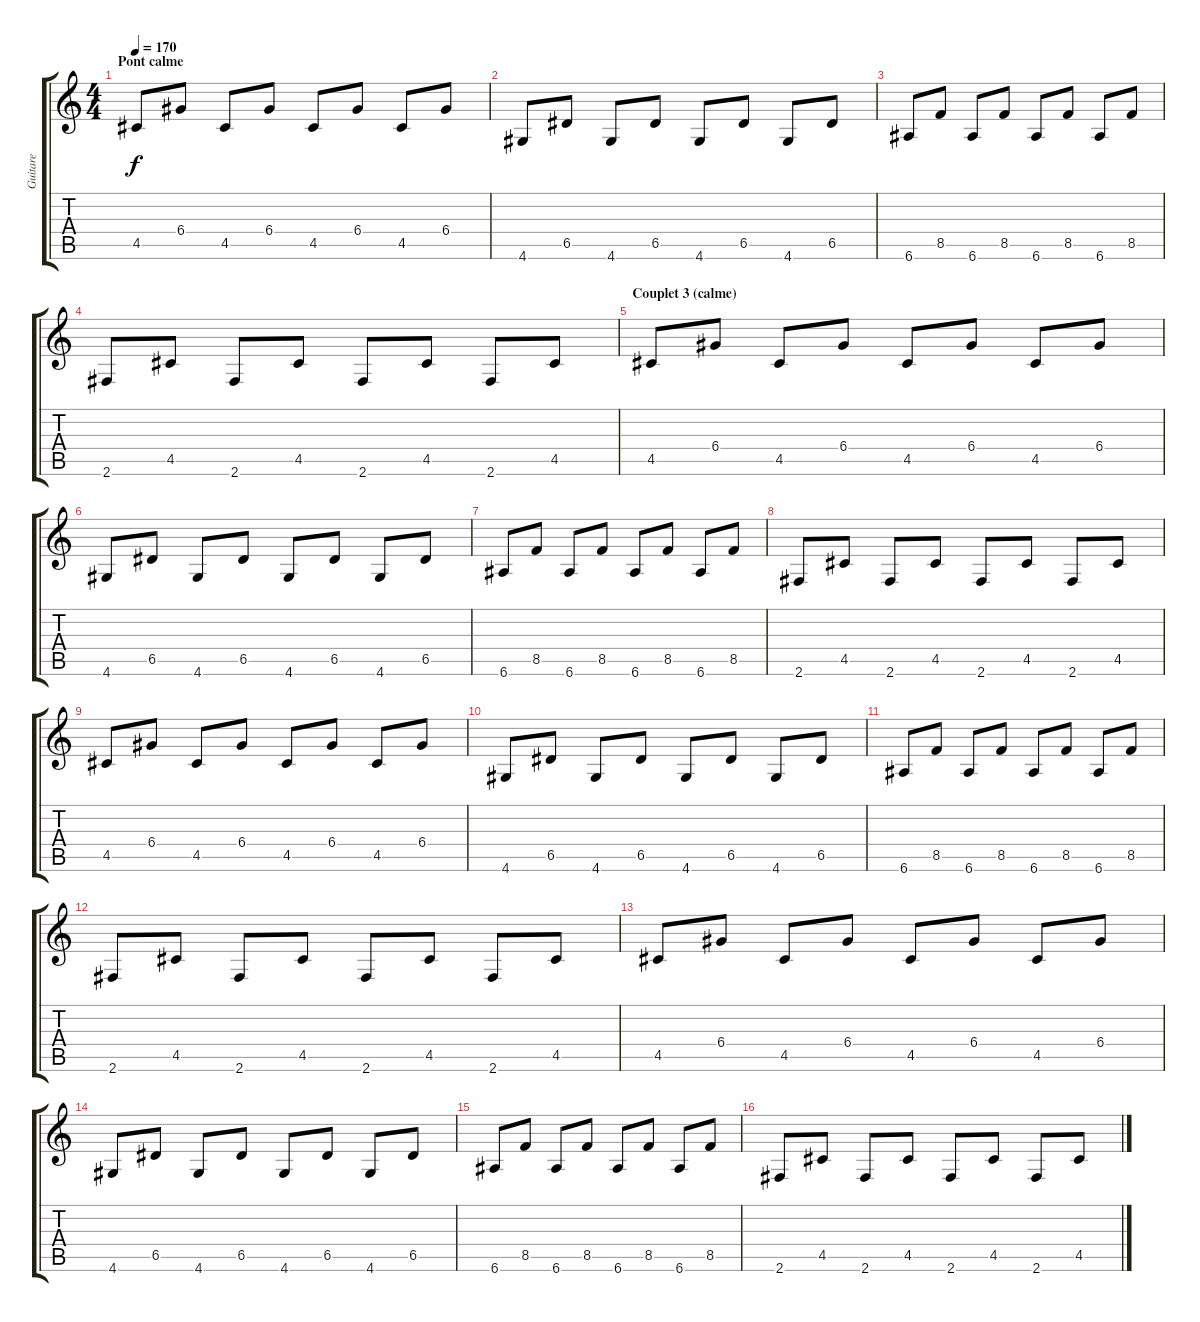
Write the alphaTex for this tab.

\track ("Guitare" "Guitare") {instrument overdrivenguitar}
\staff {score tabs}
\tuning (E4 B3 G3 D3 A2 E2) {hide}
\ts (4 4)
\section ("" "Pont calme")
\tempo 170
\clef g2
\ks c
4.5.8{dy f volume 6 instrument electricguitarclean} 6.4.8 4.5.8 6.4.8 4.5.8 6.4.8 4.5.8 6.4.8 |
4.6.8{volume 9} 6.5.8 4.6.8 6.5.8 4.6.8 6.5.8 4.6.8 6.5.8 |
6.6.8 8.5.8 6.6.8 8.5.8 6.6.8 8.5.8 6.6.8 8.5.8 |
2.6.8 4.5.8 2.6.8 4.5.8 2.6.8 4.5.8 2.6.8 4.5.8 |
\section ("" "Couplet 3 (calme)")
4.5.8 6.4.8 4.5.8 6.4.8 4.5.8 6.4.8 4.5.8 6.4.8 |
4.6.8 6.5.8 4.6.8 6.5.8 4.6.8 6.5.8 4.6.8 6.5.8 |
6.6.8 8.5.8 6.6.8 8.5.8 6.6.8 8.5.8 6.6.8 8.5.8 |
2.6.8 4.5.8 2.6.8 4.5.8 2.6.8 4.5.8 2.6.8 4.5.8 |
4.5.8 6.4.8 4.5.8 6.4.8 4.5.8 6.4.8 4.5.8 6.4.8 |
4.6.8 6.5.8 4.6.8 6.5.8 4.6.8 6.5.8 4.6.8 6.5.8 |
6.6.8 8.5.8 6.6.8 8.5.8 6.6.8 8.5.8 6.6.8 8.5.8 |
2.6.8 4.5.8 2.6.8 4.5.8 2.6.8 4.5.8 2.6.8 4.5.8 |
4.5.8 6.4.8 4.5.8 6.4.8 4.5.8 6.4.8 4.5.8 6.4.8 |
4.6.8 6.5.8 4.6.8 6.5.8 4.6.8 6.5.8 4.6.8 6.5.8 |
6.6.8 8.5.8 6.6.8 8.5.8 6.6.8 8.5.8 6.6.8 8.5.8 |
2.6.8 4.5.8 2.6.8 4.5.8 2.6.8 4.5.8 2.6.8 4.5.8
